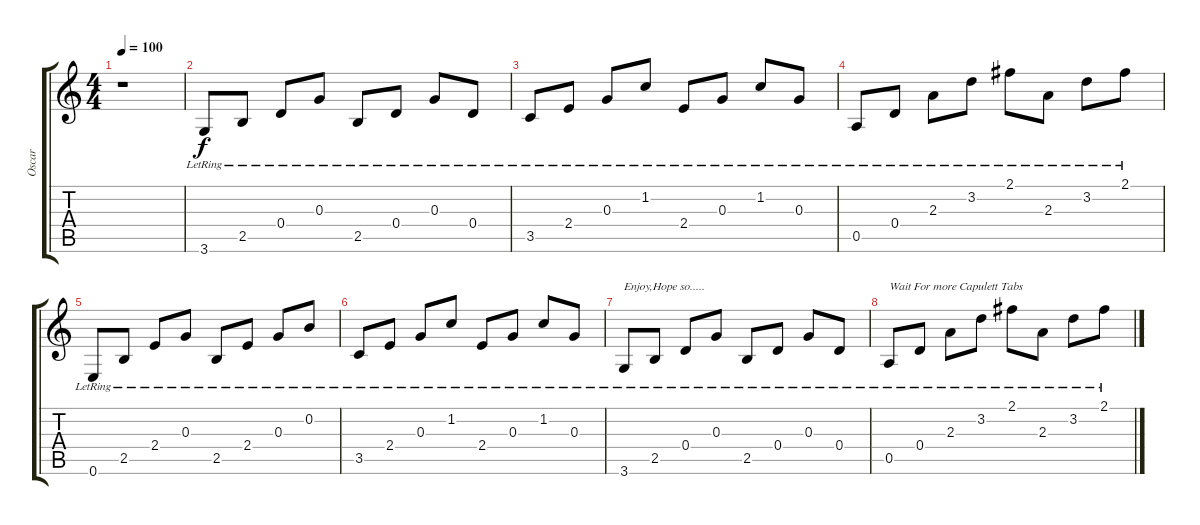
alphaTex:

\track ("Oscar" "Oscar") {instrument distortionguitar}
\staff {score tabs}
\tuning (E4 B3 G3 D3 A2 E2) {hide}
\ts (4 4)
\tempo 100
\clef g2
\ks c
r.1{dy f} |
3.6{lr}.8{volume 13 instrument electricguitarclean} 2.5{lr}.8 0.4{lr}.8 0.3{lr}.8 2.5{lr}.8 0.4{lr}.8 0.3{lr}.8 0.4{lr}.8 |
3.5{lr}.8 2.4{lr}.8 0.3{lr}.8 1.2{lr}.8 2.4{lr}.8 0.3{lr}.8 1.2{lr}.8 0.3{lr}.8 |
0.5{lr}.8 0.4{lr}.8 2.3{lr}.8 3.2{lr}.8 2.1{lr}.8 2.3{lr}.8 3.2{lr}.8 2.1{lr}.8 |
0.6{lr}.8 2.5{lr}.8 2.4{lr}.8 0.3{lr}.8 2.5{lr}.8 2.4{lr}.8 0.3{lr}.8 0.2{lr}.8 |
3.5{lr}.8 2.4{lr}.8 0.3{lr}.8 1.2{lr}.8 2.4{lr}.8 0.3{lr}.8 1.2{lr}.8 0.3{lr}.8 |
3.6{lr}.8{txt "Enjoy,Hope so....."} 2.5{lr}.8 0.4{lr}.8 0.3{lr}.8 2.5{lr}.8 0.4{lr}.8 0.3{lr}.8 0.4{lr}.8 |
0.5{lr}.8{txt "Wait For more Capulett Tabs"} 0.4{lr}.8 2.3{lr}.8 3.2{lr}.8 2.1{lr}.8 2.3{lr}.8 3.2{lr}.8 2.1{lr}.8
